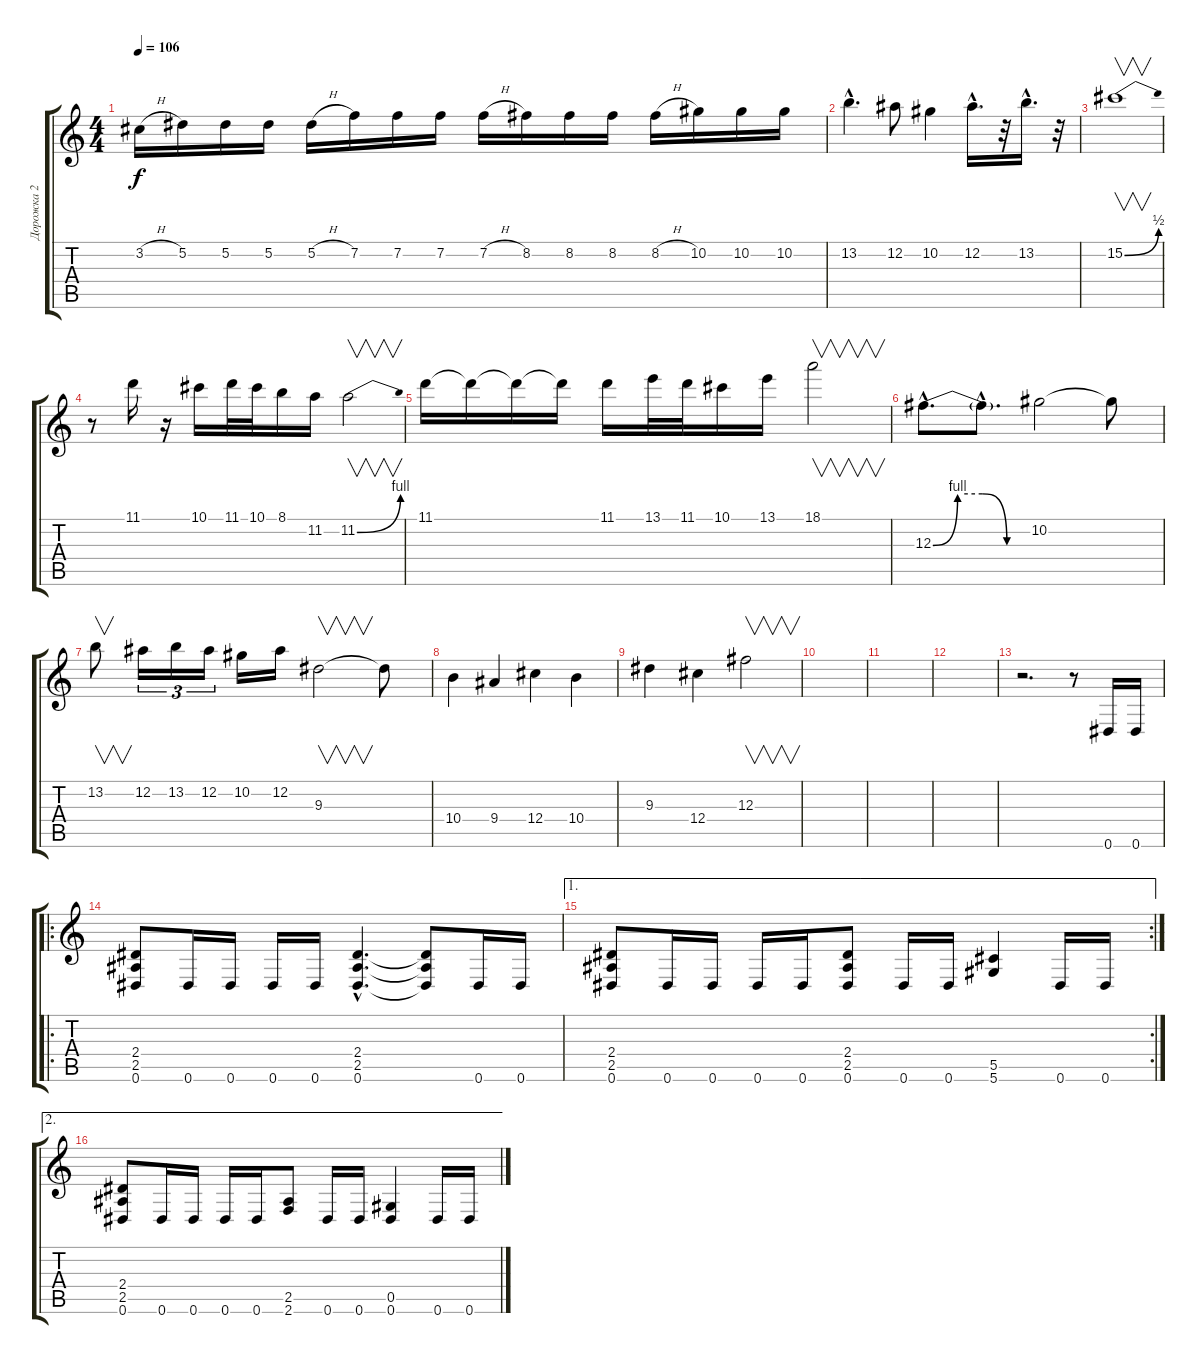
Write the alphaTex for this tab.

\track ("Дорожка 2" "Дорожка 2") {instrument distortionguitar}
\staff {score tabs}
\tuning (Eb4 Bb3 Gb3 Db3 Ab2 Eb2) {hide}
\ts (4 4)
\tempo 106
\clef g2
\ks c
3.2{h}.16{dy f} 5.2.16 5.2.16 5.2.16 5.2{h}.16 7.2.16 7.2.16 7.2.16 7.2{h}.16 8.2.16 8.2.16 8.2.16 8.2{h}.16 10.2.16 10.2.16 10.2.16 |
13.2{hac}.4{d} 12.2.8 10.2.4 12.2{hac}.16{d} r.32 13.2{hac}.16{d} r.32 |
15.2{be (bend 0 0 60 2)}.1{v} |
r.8 11.1.16 r.16 10.1.16 11.1.32 10.1.32 8.1.16 11.2.16 11.2{be (bend 0 0 60 4)}.2{v} |
11.1.16 11.1{t}.16 11.1{t}.16 11.1{t}.16 11.1.16 13.1.32 11.1.32 10.1.16 13.1.16 18.1.2{v} |
12.3{be (custom 0 0 15 4 30 4 45 0 60 0) hac}.8{d} 12.3{hac t}.8{d} 10.2.2 10.2{t}.8 |
13.2.8{v} 12.2.16{tu (3 2)} 13.2.16{tu (3 2)} 12.2.16{tu (3 2)} 10.2.16 12.2.16 9.3.2{v} 9.3{t}.8 |
10.4.4 9.4.4 12.4.4 10.4.4 |
9.3.4 12.4.4 12.3.2{v} |
|
|
|
r.2{d} r.8 0.6.16 0.6.16 |
\ro
(2.4 2.5 0.6).8 0.6.16 0.6.16 0.6.16 0.6.16 (2.4{hac} 2.5{hac} 0.6{hac}).4{d} (2.4{t} 2.5{t} 0.6{t}).8 0.6.16 0.6.16 |
\ae 1
\rc 2
(2.4 2.5 0.6).8 0.6.16 0.6.16 0.6.16 0.6.16 (2.4 2.5 0.6).8 0.6.16 0.6.16 (5.5 5.6).4 0.6.16 0.6.16 |
\ae 2
(2.4 2.5 0.6).8 0.6.16 0.6.16 0.6.16 0.6.16 (2.5 2.6).8 0.6.16 0.6.16 (0.5 0.6).4 0.6.16 0.6.16
